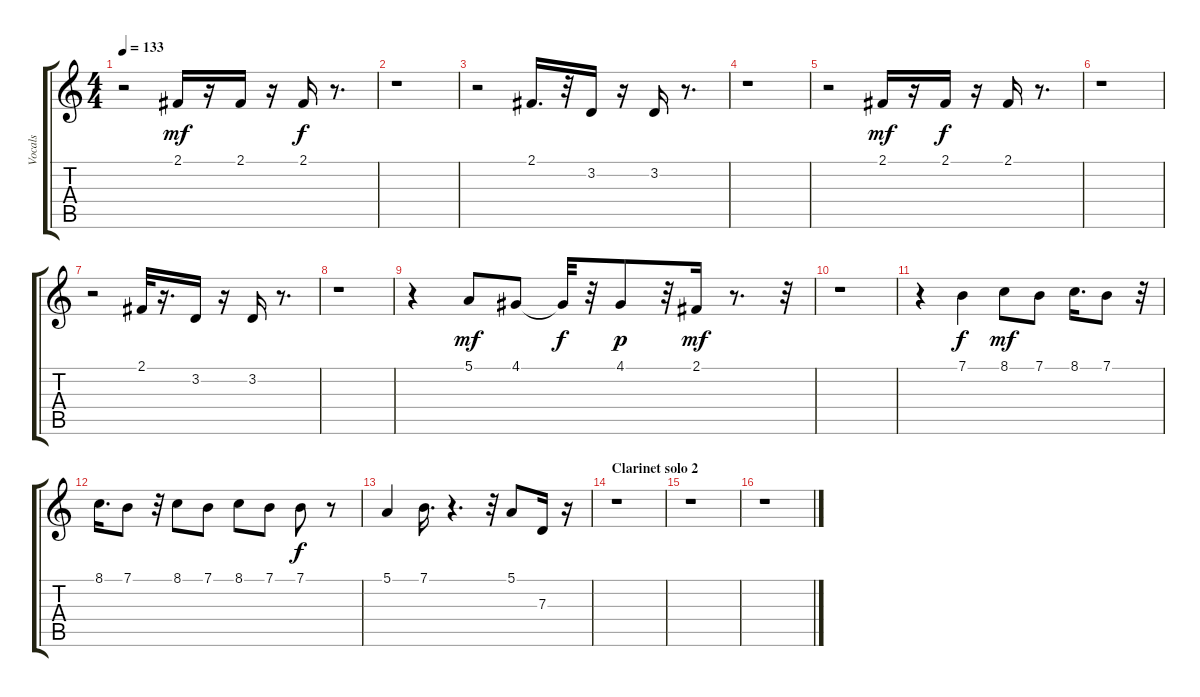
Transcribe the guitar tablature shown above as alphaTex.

\track ("Vocals" "Vocals") {instrument whistle}
\staff {score tabs}
\tuning (E4 B3 G3 D3 A2 E2) {hide}
\ts (4 4)
\tempo 133
\clef g2
\ks c
r.2{dy f} 2.1.16{dy mf} r.16 2.1.16 r.16 2.1.16{dy f} r.8{d} |
r.1 |
r.2 2.1.16{d} r.32 3.2.16 r.16 3.2.16 r.8{d} |
r.1 |
r.2 2.1.16{dy mf} r.16 2.1.16{dy f} r.16 2.1.16 r.8{d} |
r.1 |
r.2 2.1.32 r.16{d} 3.2.16 r.16 3.2.16 r.8{d} |
r.1 |
r.4 5.1.8{dy mf} 4.1.8 4.1{t}.32{dy f} r.32 4.1.8{dy p} r.32 2.1.16{dy mf} r.8{d} r.32 |
r.1 |
r.4 7.1.4{dy f} 8.1.8{dy mf} 7.1.8 8.1.16{d} 7.1.8 r.32 |
8.1.16{d} 7.1.8 r.32 8.1.8 7.1.8 8.1.8 7.1.8 7.1.8{dy f} r.8 |
5.1.4 7.1.16{d} r.4{d} r.32 5.1.8 7.3.16 r.16 |
\section ("" "Clarinet solo 2")
r.1 |
r.1 |
r.1
